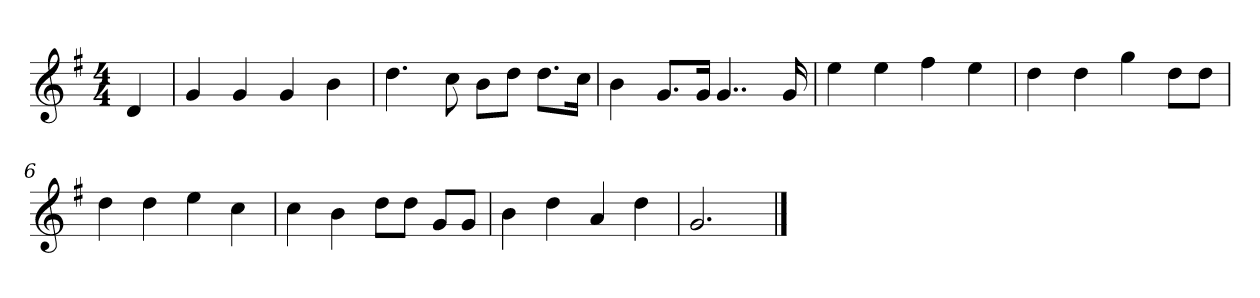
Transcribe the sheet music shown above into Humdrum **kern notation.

**kern
*part1
*staff1
*k[f#]
*M4/4
*MM120
=
4d
=1
4g
4g
4g
4b
=2
4.dd
8cc
8bL
8ddJ
8.ddL
16ccJk
=3
4b
8.gL
16gJk
4..g
16g
=4
4ee
4ee
4ff#
4ee
=5
4dd
4dd
4gg
8ddL
8ddJ
=6
4dd
4dd
4ee
4cc
=7
4cc
4b
8ddL
8ddJ
8gL
8gJ
=8
4b
4dd
4a
4dd
=9
2.g
==
*-
